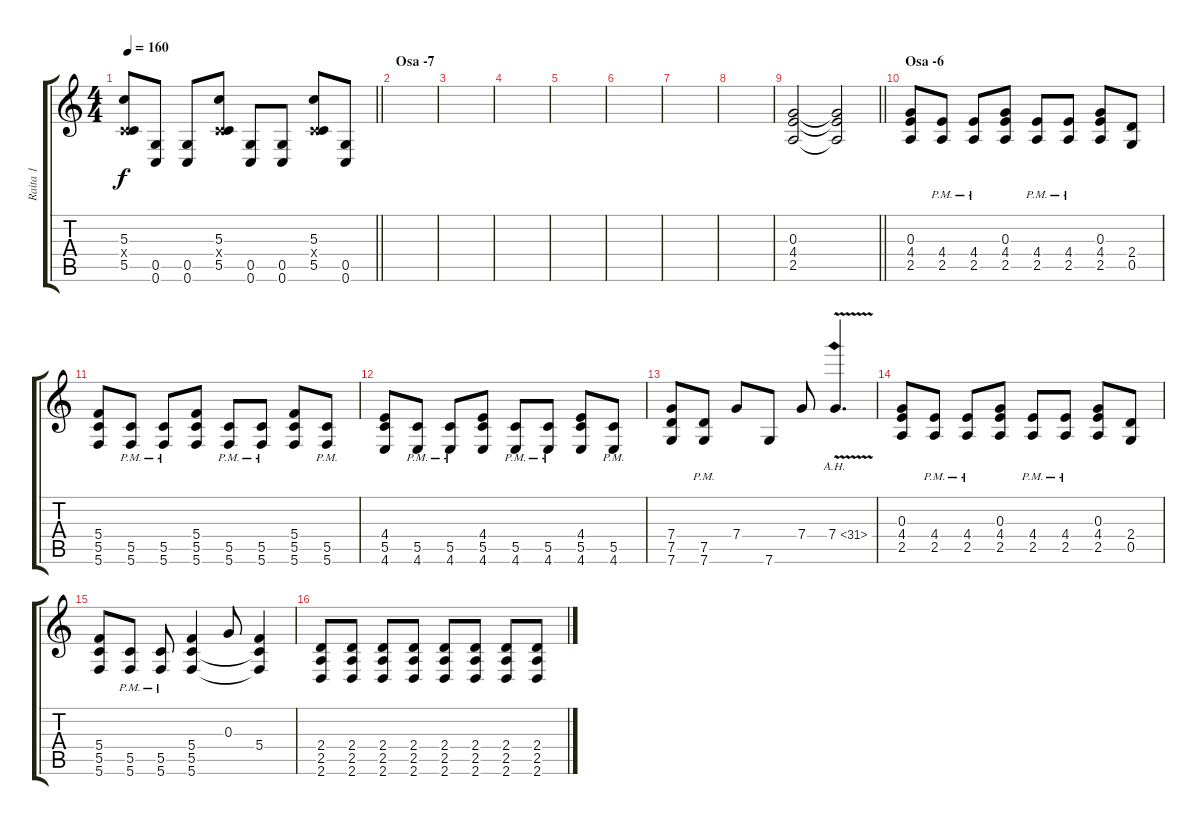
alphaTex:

\track ("Raita 1" "Raita 1") {instrument distortionguitar}
\staff {score tabs}
\tuning (E4 C4 G3 C3 G2 C2) {hide}
\ts (4 4)
\tempo 160
\clef g2
\barLineRight lightlight
\ks c
(5.3 0.4{x} 5.5).8{dy f} (0.5 0.6).8 (0.5 0.6).8 (5.3 0.4{x} 5.5).8 (0.5 0.6).8 (0.5 0.6).8 (5.3 0.4{x} 5.5).8 (0.5 0.6).8 |
\section ("" "Osa -7")
|
|
|
|
|
|
|
\barLineRight lightlight
(0.3 4.4 2.5).2{volume 15} (0.3{t} 4.4{t} 2.5{t}).2 |
\section ("" "Osa -6")
(0.3 4.4 2.5).8 (4.4{pm} 2.5{pm}).8 (4.4{pm} 2.5{pm}).8 (0.3 4.4 2.5).8 (4.4{pm} 2.5{pm}).8 (4.4{pm} 2.5{pm}).8 (0.3 4.4 2.5).8 (2.4 0.5).8 |
(5.4 5.5 5.6).8 (5.5{pm} 5.6{pm}).8 (5.5{pm} 5.6{pm}).8 (5.4 5.5 5.6).8 (5.5{pm} 5.6{pm}).8 (5.5{pm} 5.6{pm}).8 (5.4 5.5 5.6).8 (5.5{pm} 5.6{pm}).8 |
(4.4 5.5 4.6).8 (5.5{pm} 4.6{pm}).8 (5.5{pm} 4.6{pm}).8 (4.4 5.5 4.6).8 (5.5{pm} 4.6{pm}).8 (5.5{pm} 4.6{pm}).8 (4.4 5.5 4.6).8 (5.5{pm} 4.6{pm}).8 |
(7.4 7.5 7.6).8 (7.5{pm} 7.6{pm}).8 7.4.8 7.6.8 7.4.8 7.4{ah 24 v}.4{d} |
(0.3 4.4 2.5).8 (4.4{pm} 2.5{pm}).8 (4.4{pm} 2.5{pm}).8 (0.3 4.4 2.5).8 (4.4{pm} 2.5{pm}).8 (4.4{pm} 2.5{pm}).8 (0.3 4.4 2.5).8 (2.4 0.5).8 |
(5.4 5.5 5.6).8 (5.5{pm} 5.6{pm}).8 (5.5{pm} 5.6{pm}).8 (5.4 5.5 5.6).4 0.3.8 (5.4 5.5{t} 5.6{t}).4 |
(2.4 2.5 2.6).8 (2.4 2.5 2.6).8 (2.4 2.5 2.6).8 (2.4 2.5 2.6).8 (2.4 2.5 2.6).8 (2.4 2.5 2.6).8 (2.4 2.5 2.6).8 (2.4 2.5 2.6).8
